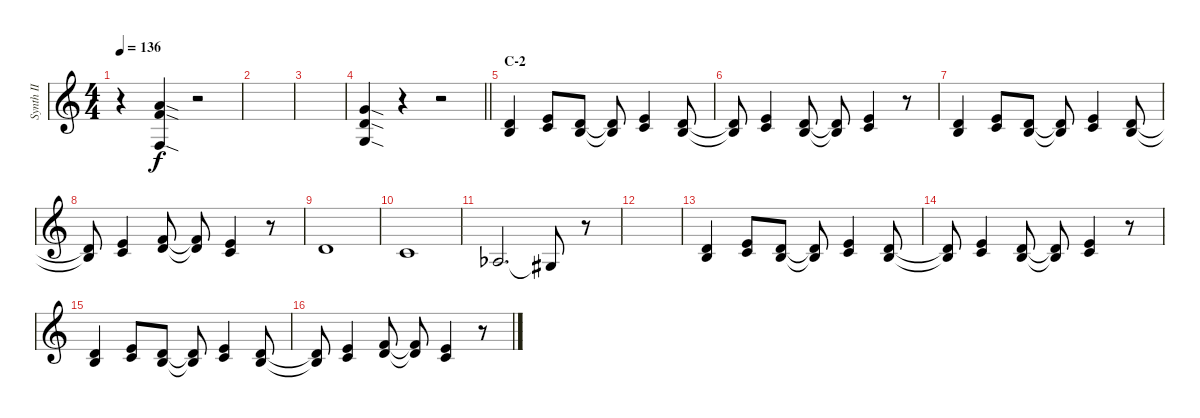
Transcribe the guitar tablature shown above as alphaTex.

\track ("Synth II" "Synth II") {instrument brasssection}
\staff {score}
\tuning (E4 B3 G3 D3 A2 D2) {hide}
\ts (4 4)
\tempo 136
\clef g2
\ks c
r.4{dy f} (5.1{sod} 6.2{sod} 3.4{sod}).4 r.2 |
|
|
\barLineRight lightlight
(3.1{sod} 3.2{sod} 0.3{sod}).4 r.4 r.2 |
\section ("" "C-2")
(3.2 4.3).4{instrument glockenspiel} (0.1 1.2).8 (3.2 4.3).8 (3.2{t} 4.3{t}).8 (0.1 1.2).4 (3.2 4.3).8 |
(3.2{t} 4.3{t}).8 (0.1 1.2).4 (3.2 4.3).8 (3.2{t} 4.3{t}).8 (0.1 1.2).4 r.8 |
(3.2 4.3).4 (0.1 1.2).8 (3.2 4.3).8 (3.2{t} 4.3{t}).8 (0.1 1.2).4 (3.2 4.3).8 |
(3.2{t} 4.3{t}).8 (0.1 1.2).4 (1.1 3.2).8 (1.1{t} 3.2{t}).8 (0.1 1.2).4 r.8 |
3.2.1 |
1.2.1 |
1.3{acc b}.2{d} 1.3{t}.8 r.8 |
|
(3.2 4.3).4 (0.1 1.2).8 (3.2 4.3).8 (3.2{t} 4.3{t}).8 (0.1 1.2).4 (3.2 4.3).8 |
(3.2{t} 4.3{t}).8 (0.1 1.2).4 (3.2 4.3).8 (3.2{t} 4.3{t}).8 (0.1 1.2).4 r.8 |
(3.2 4.3).4 (0.1 1.2).8 (3.2 4.3).8 (3.2{t} 4.3{t}).8 (0.1 1.2).4 (3.2 4.3).8 |
(3.2{t} 4.3{t}).8 (0.1 1.2).4 (1.1 3.2).8 (1.1{t} 3.2{t}).8 (0.1 1.2).4 r.8
